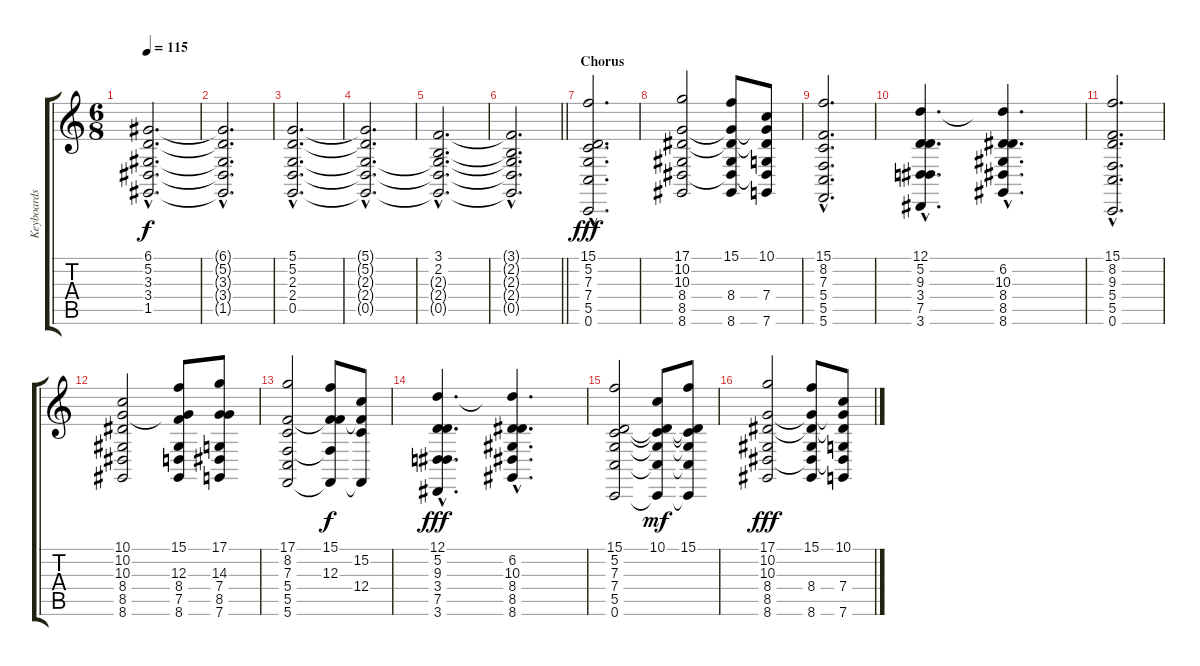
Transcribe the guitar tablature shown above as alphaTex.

\track ("Keyboards" "Keyboards") {instrument pad2warm}
\staff {score tabs}
\tuning (D4 A3 F3 C3 G2 C2) {hide}
\ts (6 8)
\tempo 115
\clef g2
\ks c
(6.1{hac t} 5.2{hac t} 3.3{hac t} 3.4{hac t} 1.5{hac t}).2{d dy f} |
(6.1{hac t} 5.2{hac t} 3.3{hac t} 3.4{hac t} 1.5{hac t}).2{d} |
(5.1{hac} 5.2{hac} 2.3{hac} 2.4{hac} 0.5{hac}).2{d} |
(5.1{hac t} 5.2{hac t} 2.3{hac t} 2.4{hac t} 0.5{hac t}).2{d} |
(3.1{hac} 2.2{hac} 2.3{hac t} 2.4{hac t} 0.5{hac t}).2{d} |
\barLineRight lightlight
(3.1{hac t} 2.2{hac t} 2.3{hac t} 2.4{hac t} 0.5{hac t}).2{d} |
\section ("" "Chorus")
(15.1{hac} 5.2{hac} 7.3{hac} 7.4{hac} 5.5{hac} 0.6{hac}).2{d dy fff volume 8 instrument stringensemble1} |
(17.1 10.2 10.3 8.4 8.5 8.6).2 (15.1 10.2{t} 10.3{t} 8.4 8.5{t} 8.6).8 (10.1 10.2{t} 10.3{t} 7.4 8.5{t} 7.6).8 |
(15.1{hac} 8.2{hac} 7.3{hac} 5.4{hac} 5.5{hac} 5.6{hac}).2{d} |
(12.1{hac} 5.2{hac} 9.3{hac} 3.4{hac} 7.5{hac} 3.6{hac}).4{d} (12.1{hac t} 6.2{hac} 10.3{hac} 8.4{hac} 8.5{hac} 8.6{hac}).4{d} |
(15.1{hac} 8.2{hac} 9.3{hac} 5.4{hac} 5.5{hac} 0.6{hac}).2{d} |
(10.1 10.2 10.3 8.4 8.5 8.6).2 (15.1 10.2{t} 12.3 8.4 7.5 8.6).8 (17.1 10.2{t} 14.3 7.4 8.5 7.6).8 |
(17.1 8.2 7.3 5.4 5.5 5.6).2 (15.1 8.2{t} 12.3 5.4{t} 5.6{t}).8{dy f} (15.2 12.3{t} 12.4 5.6{t}).8 |
(12.1{hac} 5.2{hac} 9.3{hac} 3.4{hac} 7.5{hac} 3.6{hac}).4{d dy fff} (12.1{hac t} 6.2{hac} 10.3{hac} 8.4{hac} 8.5{hac} 8.6{hac}).4{d} |
(15.1 5.2 7.3 7.4 5.5 0.6).2 (10.1 5.2{t} 7.3{t} 7.4{t} 5.5{t} 0.6{t}).8{dy mf} (15.1 5.2{t} 7.3{t} 7.4{t} 5.5{t} 0.6{t}).8 |
(17.1 10.2 10.3 8.4 8.5 8.6).2{dy fff} (15.1 10.2{t} 10.3{t} 8.4 8.5{t} 8.6).8 (10.1 10.2{t} 10.3{t} 7.4 8.5{t} 7.6).8
